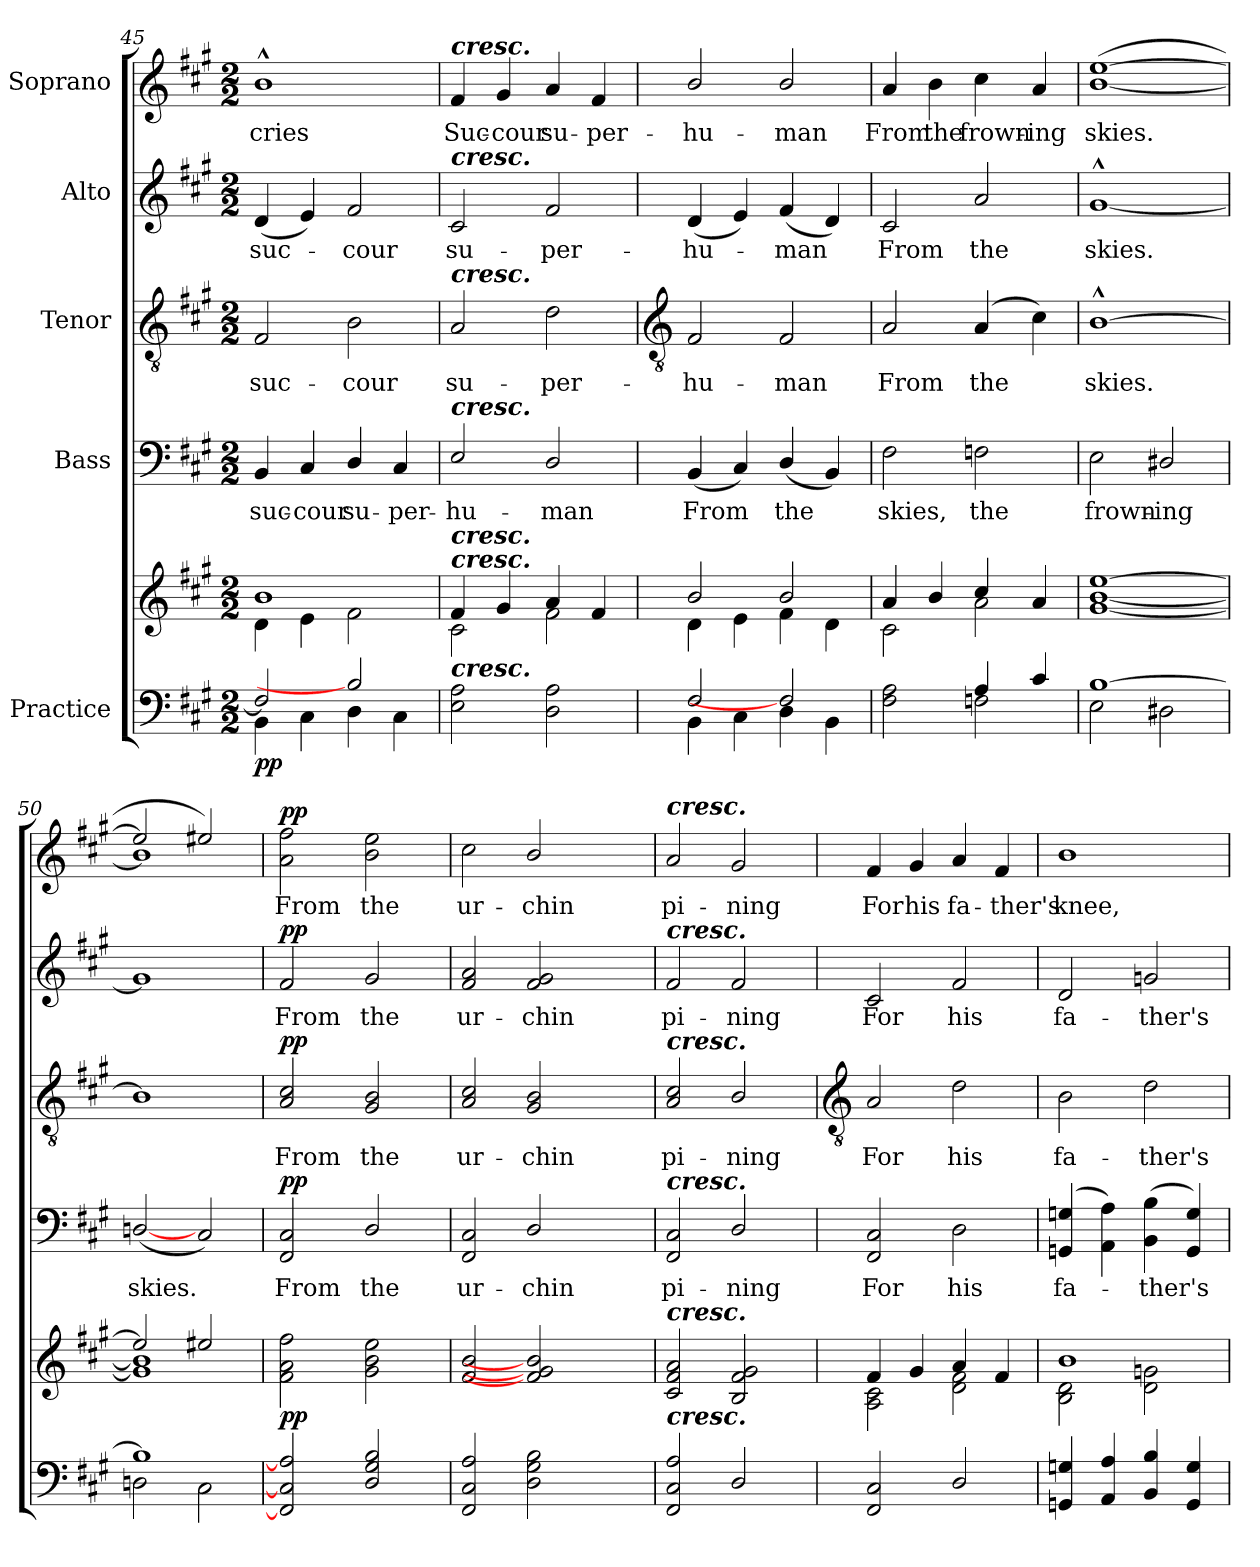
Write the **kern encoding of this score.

**kern	**kern	**dynam	**kern	**text	**dynam	**kern	**text	**dynam	**kern	**text	**dynam	**kern	**text	**dynam
*part5	*part5	*part5	*part4	*part4	*part4	*part3	*part3	*part3	*part2	*part2	*part2	*part1	*part1	*part1
*staff6	*staff5	*staff5/6	*staff4	*staff4	*staff4	*staff3	*staff3	*staff3	*staff2	*staff2	*staff2	*staff1	*staff1	*staff1
*I"Practice	*	*	*I"Bass	*	*	*I"Tenor	*	*	*I"Alto	*	*	*I"Soprano	*	*
*clefF4	*clefG2	*	*clefF4	*	*	*clefGv2	*	*	*clefG2	*	*	*clefG2	*	*
*k[f#c#g#]	*k[f#c#g#]	*	*k[f#c#g#]	*	*	*k[f#c#g#]	*	*	*k[f#c#g#]	*	*	*k[f#c#g#]	*	*
*A:	*A:	*	*A:	*	*	*A:	*	*	*A:	*	*	*A:	*	*
*M2/2	*M2/2	*	*M2/2	*	*	*M2/2	*	*	*M2/2	*	*	*M2/2	*	*
=45	=45	=45	=45	=45	=45	=45	=45	=45	=45	=45	=45	=45	=45	=45
*^	*^	*	*	*	*	*	*	*	*	*	*	*	*	*
!	!	!	!	!LO:DY:b=2	!	!LO:LY:b	!	!	!LO:LY:b	!	!	!LO:LY:b	!	!	!LO:LY:b	!
*	*	*	*	*	*^	*	*	*	*	*	*	*	*	*^	*	*
2F#/]	4BB\	1b	4d\	pp	4BB	1ryy	suc-	.	2F#	suc-	.	(<4d	suc-	.	1b^^	1ryy	cries	.
!	!	!	!	!	!	!	!LO:LY:b	!	!	!	!	!	!	!	!	!	!	!
.	4C#\	.	4e\	.	4C#	.	-cour	.	.	.	.	4e)	.	.	.	.	.	.
!	!	!	!	!	!	!	!LO:LY:b	!	!	!LO:LY:b	!	!	!LO:LY:b	!	!	!	!	!
2B/]	4D\	.	2f#\	.	4D/	.	su-	.	2B	-cour	.	2f#	cour	.	.	.	.	.
!	!	!	!	!	!	!	!LO:LY:b	!	!	!	!	!	!	!	!	!	!	!
.	4C#\	.	.	.	4C#	.	-per-	.	.	.	.	.	.	.	.	.	.	.
=46	=46	=46	=46	=46	=46	=46	=46	=46	=46	=46	=46	=46	=46	=46	=46	=46	=46	=46
!	!	!	!	!	!	!	!	!	!	!	!	!	!	!	!LO:TX:a:Bi:t=cresc.	!	!	!
!	!	!	!	!	!	!	!	!	!	!	!	!LO:TX:a:Bi:t=cresc.	!	!	!	!	!	!
!	!	!	!	!	!	!	!	!	!LO:TX:a:Bi:t=cresc.	!	!	!	!	!	!	!	!	!
!	!	!	!	!	!LO:TX:a:Bi:t=cresc.	!	!	!	!	!	!	!	!	!	!	!	!	!
!	!	!LO:TX:a:Bi:t=cresc.	!	!	!	!	!	!	!	!	!	!	!	!	!	!	!	!
!	!	!LO:TX:a:Bi:t=cresc.	!	!	!	!	!	!	!	!	!	!	!	!	!	!	!	!
!LO:TX:a:Bi:t=cresc.	!	!	!	!	!	!	!	!	!	!	!	!	!	!	!	!	!	!
!	!	!	!	!	!	!	!LO:LY:b	!	!	!LO:LY:b	!	!	!LO:LY:b	!	!	!	!LO:LY:b	!
2E\ 2A\	2ryy	4f#	2c#\	.	2E	1ryy	-hu-	.	2A	su-	.	2c#	su-	.	4f#	1ryy	Suc-	.
!	!	!	!	!	!	!	!	!	!	!	!	!	!	!	!	!	!LO:LY:b	!
.	.	4g#	.	.	.	.	.	.	.	.	.	.	.	.	4g#	.	-cour	.
!	!	!	!	!	!	!	!LO:LY:b	!	!	!LO:LY:b	!	!	!LO:LY:b	!	!	!	!LO:LY:b	!
2D\ 2A\	2ryy	4a	2f#\	.	2D	.	-man	.	2d	-per-	.	2f#	-per-	.	4a	.	su-	.
!	!	!	!	!	!	!	!	!	!	!	!	!	!	!	!	!	!LO:LY:b	!
.	.	4f#	.	.	.	.	.	.	.	.	.	.	.	.	4f#	.	-per-	.
*	*	*	*	*	*v	*v	*	*	*	*	*	*	*	*	*	*	*	*
!!LO:LB:g=z	!!
=47	=47	=47	=47	=47	=47	=47	=47	=47	=47	=47	=47	=47	=47	=47	=47	=47	=47
*	*	*	*	*	*	*	*	*clefGv2	*	*	*	*	*	*	*	*	*
!	!	!	!	!	!	!LO:LY:b	!	!	!LO:LY:b	!	!	!LO:LY:b	!	!	!	!LO:LY:b	!
2F#/	4BB\	2b/	4d\	.	(<4BB	From	.	2F#	-hu-	.	(<4d	-hu-	.	2b/	2ryy	-hu-	.
.	4C#\	.	4e\	.	4C#)	.	.	.	.	.	4e)	.	.	.	.	.	.
!	!	!	!	!	!	!LO:LY:b	!	!	!LO:LY:b	!	!	!LO:LY:b	!	!	!	!LO:LY:b	!
2F#/]	4D\	2b/	4f#\	.	(<4D/	the	.	2F#	-man	.	(<4f#	man	.	2b/	2ryy	-man	.
.	4BB\	.	4d\	.	4BB)	.	.	.	.	.	4d)	.	.	.	.	.	.
=48	=48	=48	=48	=48	=48	=48	=48	=48	=48	=48	=48	=48	=48	=48	=48	=48	=48
!	!	!	!	!	!	!LO:LY:b	!	!	!LO:LY:b	!	!	!LO:LY:b	!	!	!	!LO:LY:b	!
2ryy	2F#\ 2A\	4a	2c#\	.	2F#	skies,	.	2A	From	.	2c#	From	.	4a	2ryy	From	.
!	!	!	!	!	!	!	!	!	!	!	!	!	!	!	!	!LO:LY:b	!
.	.	4b/	.	.	.	.	.	.	.	.	.	.	.	4b\	.	the	.
!	!	!	!	!	!	!LO:LY:b	!	!	!LO:LY:b	!	!	!LO:LY:b	!	!	!	!LO:LY:b	!
4A/	2Fn\	4cc#/	2a\	.	2Fn	the	.	(<4A	the	.	2a	the	.	4cc#\	2ryy	frown-	.
!	!	!	!	!	!	!	!	!	!	!	!	!	!	!	!	!LO:LY:b	!
4c#/	.	4a/	.	.	.	.	.	4c#)	.	.	.	.	.	4a	.	-ing	.
=49	=49	=49	=49	=49	=49	=49	=49	=49	=49	=49	=49	=49	=49	=49	=49	=49	=49
!	!	!	!	!	!	!LO:LY:b	!	!	!LO:LY:b	!	!	!LO:LY:b	!	!	!	!LO:LY:b	!
[1B	2E\	[1ee/	[1g#\ [1b\	.	2E	frown-	.	[1B^^	skies.	.	[1g#^^	skies.	.	(>[1ee/	[1b\	skies.	.
!	!	!	!	!	!	!LO:LY:b	!	!	!	!	!	!	!	!	!	!	!
.	2D#X\	.	.	.	2D#X/	-ing	.	.	.	.	.	.	.	.	.	.	.
=50	=50	=50	=50	=50	=50	=50	=50	=50	=50	=50	=50	=50	=50	=50	=50	=50	=50
!	!	!	!	!	!	!LO:LY:b	!	!	!	!	!	!	!	!	!	!	!
1B]	2Dn\	2ee/]	1g#\] 1b\]	.	(<[2Dn/	skies.	.	1B]	.	.	1g#]	.	.	2ee/]	1b\]	.	.
.	2C#\	2ee#X/	.	.	2C#)	.	.	.	.	.	.	.	.	2ee#X/)	.	.	.
=51	=51	=51	=51	=51	=51	=51	=51	=51	=51	=51	=51	=51	=51	=51	=51	=51	=51
!	!	!	!	!LO:DY:b	!	!LO:LY:b	!LO:DY:b	!	!LO:LY:b	!LO:DY:b	!	!LO:LY:b	!LO:DY:b	!	!	!LO:LY:b	!LO:DY:b
2FF#] 2C#] 2A]	1ryy	2f#\ 2a\ 2ff#\	4ryy	pp	2FF# 2C#	From	pp	2A/ 2c#/	From	pp	2f#	From	pp	2a\ 2ff#\	4ryy	From	pp
.	.	.	2ryy	.	.	.	.	.	.	.	.	.	.	.	2ryy	.	.
!	!	!	!	!	!	!LO:LY:b	!	!	!LO:LY:b	!	!	!LO:LY:b	!	!	!	!LO:LY:b	!
2D 2G# 2B	.	2g#\ 2b\ 2ee\	.	.	2D/	the	.	2G# 2B	the	.	2g#	the	.	2b\ 2ee\	.	the	.
.	.	.	4ryy	.	.	.	.	.	.	.	.	.	.	.	4ryy	.	.
=52	=52	=52	=52	=52	=52	=52	=52	=52	=52	=52	=52	=52	=52	=52	=52	=52	=52
!	!	!	!	!	!	!LO:LY:b	!	!	!LO:LY:b	!	!	!LO:LY:b	!	!	!	!LO:LY:b	!
2FF# 2C# 2A	1ryy	2f# 2b	2ryy	.	2FF# 2C#	ur-	.	2A/ 2c#/	ur-	.	2f# 2a	ur-	.	2cc#\	2ryy	ur-	.
!	!	!	!	!	!	!LO:LY:b	!	!	!LO:LY:b	!	!	!LO:LY:b	!	!	!	!LO:LY:b	!
2D 2G# 2B	.	2f#] 2g#] 2b]	4ryy	.	2D/	-chin	.	2G# 2B	-chin	.	2f# 2g#	-chin	.	2b/	4ryy	-chin	.
.	.	.	2ryy	.	.	.	.	.	.	.	.	.	.	.	2ryy	.	.
4ryy	4ryy	4ryy	.	.	4ryy	.	.	4ryy	.	.	4ryy	.	.	4ryy	.	.	.
=53	=53	=53	=53	=53	=53	=53	=53	=53	=53	=53	=53	=53	=53	=53	=53	=53	=53
!	!	!	!	!	!	!	!	!	!	!	!	!	!	!LO:TX:a:Bi:t=cresc.	!	!	!
!	!	!	!	!	!	!	!	!	!	!	!LO:TX:a:Bi:t=cresc.	!	!	!	!	!	!
!	!	!	!	!	!	!	!	!LO:TX:a:Bi:t=cresc.	!	!	!	!	!	!	!	!	!
!	!	!	!	!	!LO:TX:a:Bi:t=cresc.	!	!	!	!	!	!	!	!	!	!	!	!
!	!	!LO:TX:a:Bi:t=cresc.	!	!	!	!	!	!	!	!	!	!	!	!	!	!	!
!LO:TX:a:Bi:t=cresc.	!	!	!	!	!	!	!	!	!	!	!	!	!	!	!	!	!
!	!	!	!	!	!	!LO:LY:b	!	!	!LO:LY:b	!	!	!LO:LY:b	!	!	!	!LO:LY:b	!
2FF# 2C# 2A	1ryy	2c# 2f# 2a	2.ryy	.	2FF# 2C#	pi-	.	2A/ 2c#/	pi-	.	2f#	pi-	.	2a	2.ryy	pi-	.
!	!	!	!	!	!	!LO:LY:b	!	!	!LO:LY:b	!	!	!LO:LY:b	!	!	!	!LO:LY:b	!
2D	.	2B 2f# 2g#	.	.	2D/	-ning	.	2B/	-ning	.	2f#	-ning	.	2g#	.	-ning	.
.	.	.	4ryy	.	.	.	.	.	.	.	.	.	.	.	4ryy	.	.
*	*	*	*	*	*	*	*	*	*	*	*	*	*	*v	*v	*	*
!!LO:LB:g=z
=54	=54	=54	=54	=54	=54	=54	=54	=54	=54	=54	=54	=54	=54	=54	=54	=54
*	*	*	*	*	*	*	*	*clefGv2	*	*	*	*	*	*	*	*
*	*	*	*	*	*	*	*	*	*	*	*	*	*	*^	*	*
!	!	!	!	!	!	!LO:LY:b	!	!	!LO:LY:b	!	!	!LO:LY:b	!	!	!	!LO:LY:b	!
*	*	*	*	*	*	*	*	*	*	*	*	*	*	*v	*v	*	*
2FF# 2C#	1ryy	4f#	2A\ 2c#\	.	2FF# 2C#	For	.	2A	For	.	2c#	For	.	4f#	For	.
!	!	!	!	!	!	!	!	!	!	!	!	!	!	!	!LO:LY:b	!
.	.	4g#	.	.	.	.	.	.	.	.	.	.	.	4g#	his	.
!	!	!	!	!	!	!LO:LY:b	!	!	!LO:LY:b	!	!	!LO:LY:b	!	!	!LO:LY:b	!
2D	.	4a	2d\ 2f#\	.	2D	his	.	2d	his	.	2f#	his	.	4a	fa-	.
!	!	!	!	!	!	!	!	!	!	!	!	!	!	!	!LO:LY:b	!
.	.	4f#	.	.	.	.	.	.	.	.	.	.	.	4f#	-ther's	.
=55	=55	=55	=55	=55	=55	=55	=55	=55	=55	=55	=55	=55	=55	=55	=55	=55
!	!	!	!	!	!	!LO:LY:b	!	!	!LO:LY:b	!	!	!LO:LY:b	!	!	!LO:LY:b	!
4GGn 4Gn	1ryy	1b	2B\ 2d\	.	(<4GGn 4Gn	fa-	.	2B	fa-	.	2d	fa-	.	1b	knee,	.
4AA 4A	.	.	.	.	4AA 4A)	.	.	.	.	.	.	.	.	.	.	.
!	!	!	!	!	!	!LO:LY:b	!	!	!LO:LY:b	!	!	!LO:LY:b	!	!	!	!
4BB 4B	.	.	2d\ 2gn\	.	(<4BB 4B	ther's	.	2d	-ther's	.	2gn	-ther's	.	.	.	.
4GG 4G	.	.	.	.	4GG 4G)	.	.	.	.	.	.	.	.	.	.	.
*v	*v	*	*	*	*	*	*	*	*	*	*	*	*	*	*	*
*	*v	*v	*	*	*	*	*	*	*	*	*	*	*	*	*
=	=	=	=	=	=	=	=	=	=	=	=	=	=	=
*-	*-	*-	*-	*-	*-	*-	*-	*-	*-	*-	*-	*-	*-	*-
